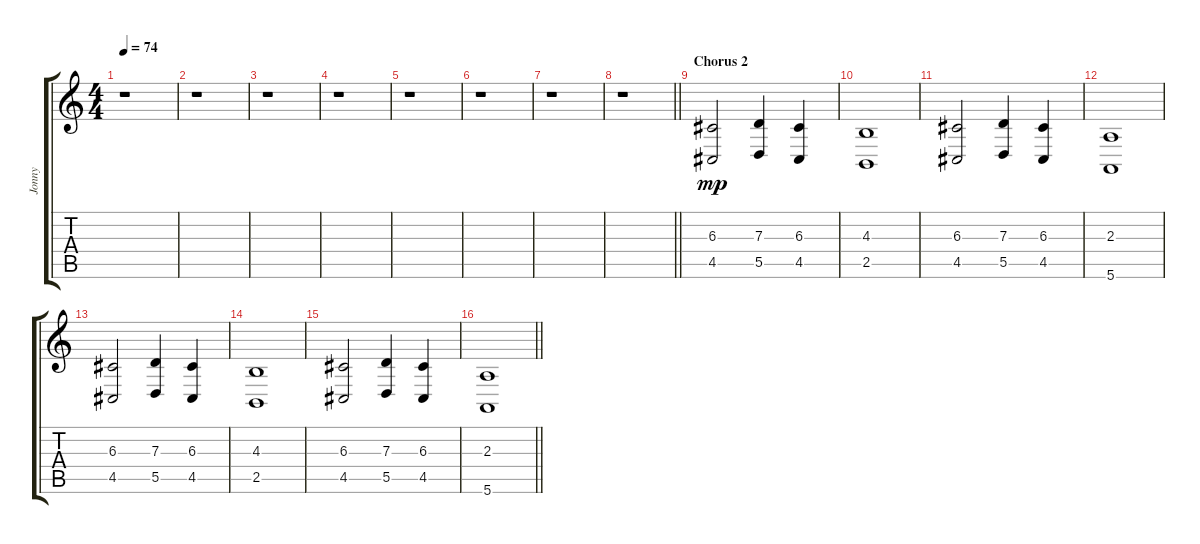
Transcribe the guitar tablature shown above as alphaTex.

\track ("Jonny" "Jonny") {instrument drawbarorgan}
\staff {score tabs}
\tuning (E4 B3 G3 D3 A2 E2) {hide}
\ts (4 4)
\tempo 74
\clef g2
\ks c
r.1{dy mp} |
r.1 |
r.1 |
r.1 |
r.1 |
r.1 |
r.1 |
\barLineRight lightlight
r.1 |
\section ("" "Chorus 2")
(6.3 4.5).2 (7.3 5.5).4 (6.3 4.5).4 |
(4.3 2.5).1 |
(6.3 4.5).2 (7.3 5.5).4 (6.3 4.5).4 |
(2.3 5.6).1 |
(6.3 4.5).2 (7.3 5.5).4 (6.3 4.5).4 |
(4.3 2.5).1 |
(6.3 4.5).2 (7.3 5.5).4 (6.3 4.5).4 |
\barLineRight lightlight
(2.3 5.6).1
